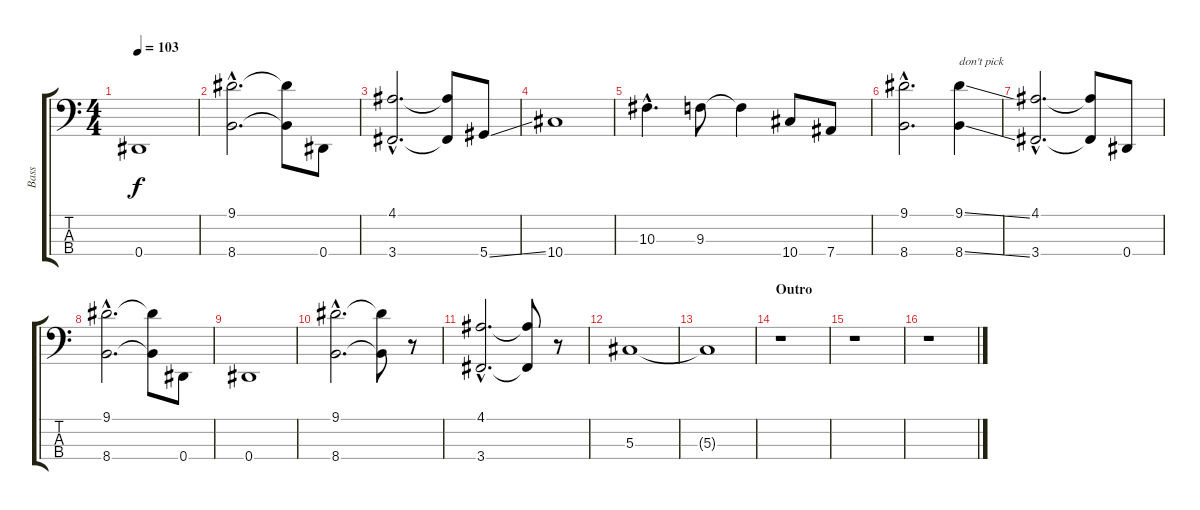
\track ("Bass" "Bass") {instrument electricbassfinger}
\staff {score tabs}
\tuning (Gb2 Db2 Ab1 Eb1) {hide}
\ts (4 4)
\tempo 103
\clef f4
\ks c
0.4.1{dy f} |
(9.1{hac} 8.4{hac}).2{d} (9.1{t} 8.4{t}).8 0.4.8 |
(4.1{hac} 3.4{hac}).2{d} (4.1{t} 3.4{t}).8 5.4{ss}.8 |
10.4.1 |
10.3{hac}.4{d} 9.3.8 9.3{t}.4 10.4.8 7.4.8 |
(9.1{hac} 8.4{hac}).2{d} (9.1{ss} 8.4{ss}).4{txt "don't pick"} |
(4.1{hac} 3.4{hac}).2{d} (4.1{t} 3.4{t}).8 0.4.8 |
(9.1{hac} 8.4{hac}).2{d} (9.1{t} 8.4{t}).8 0.4.8 |
0.4.1 |
(9.1{hac} 8.4{hac}).2{d} (9.1{t} 8.4{t}).8 r.8 |
(4.1{hac} 3.4{hac}).2{d} (4.1{t} 3.4{t}).8 r.8 |
5.3.1 |
5.3{t}.1 |
\section ("" "Outro")
r.1 |
r.1 |
r.1
